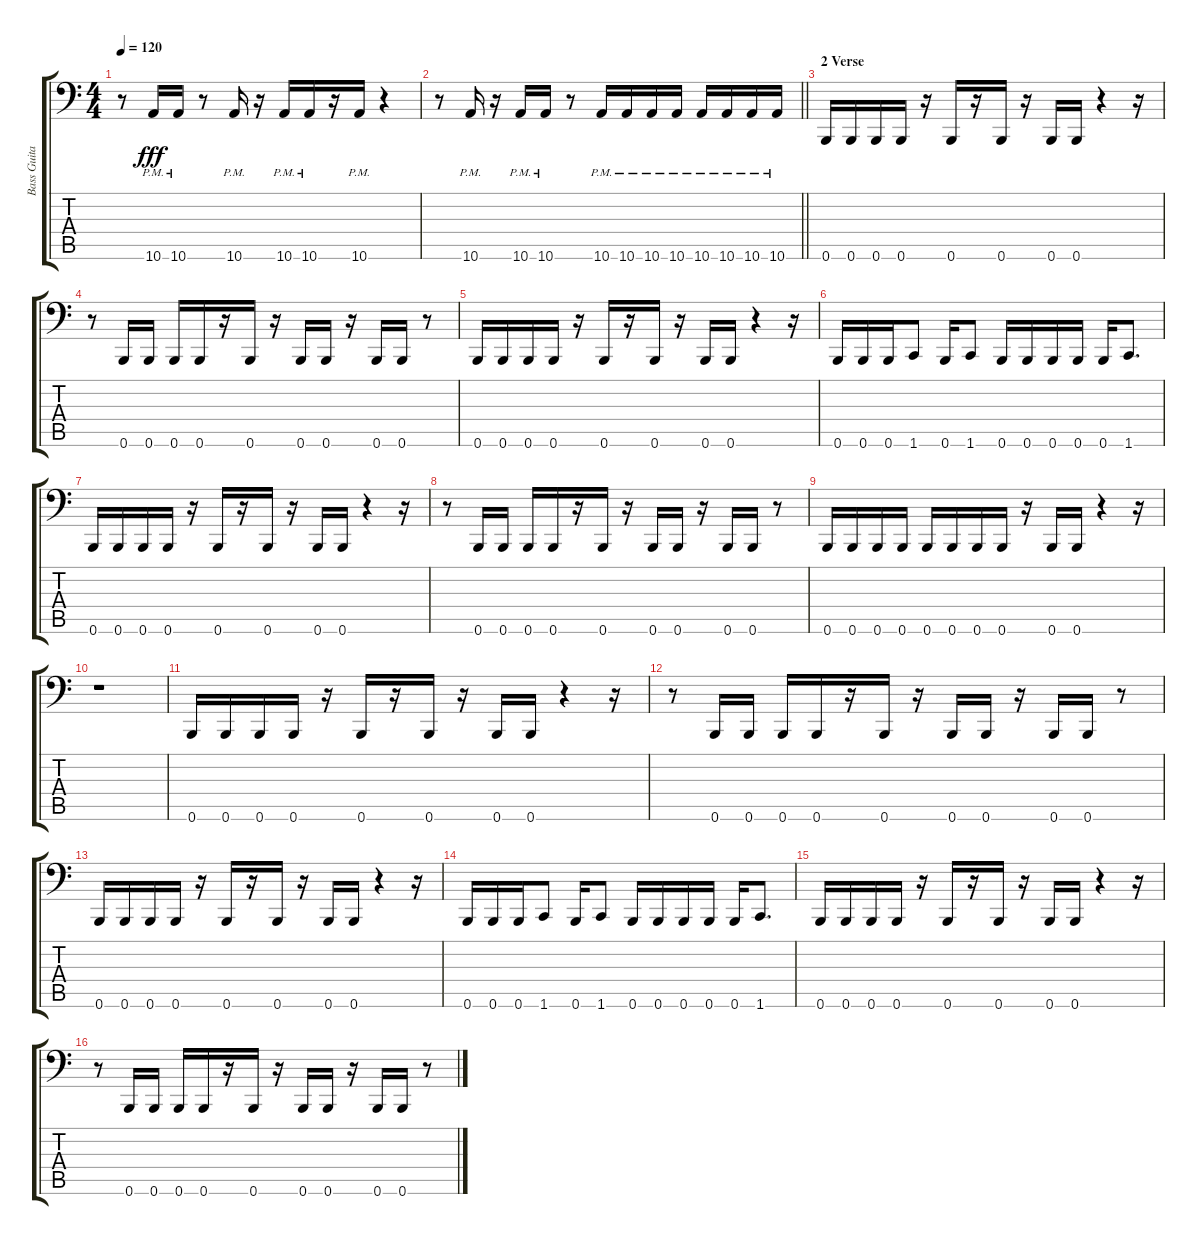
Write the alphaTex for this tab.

\track ("Bass Guitar" "Bass Guita") {instrument electricbassfinger}
\staff {score tabs}
\tuning (Db3 Ab2 E2 B1 Gb1 B0) {hide}
\ts (4 4)
\tempo 120
\clef f4
\ks c
r.8{dy fff} 10.6{pm}.16 10.6{pm}.16 r.8 10.6{pm}.16 r.16 10.6{pm}.16 10.6{pm}.16 r.16 10.6{pm}.16 r.4 |
\barLineRight lightlight
r.8 10.6{pm}.16 r.16 10.6{pm}.16 10.6{pm}.16 r.8 10.6{pm}.16 10.6{pm}.16 10.6{pm}.16 10.6{pm}.16 10.6{pm}.16 10.6{pm}.16 10.6{pm}.16 10.6{pm}.16 |
\section ("" "2 Verse")
0.6.16 0.6.16 0.6.16 0.6.16 r.16 0.6.16 r.16 0.6.16 r.16 0.6.16 0.6.16 r.4 r.16 |
r.8 0.6.16 0.6.16 0.6.16 0.6.16 r.16 0.6.16 r.16 0.6.16 0.6.16 r.16 0.6.16 0.6.16 r.8 |
0.6.16 0.6.16 0.6.16 0.6.16 r.16 0.6.16 r.16 0.6.16 r.16 0.6.16 0.6.16 r.4 r.16 |
0.6.16 0.6.16 0.6.16 1.6.8 0.6.16 1.6.8 0.6.16 0.6.16 0.6.16 0.6.16 0.6.16 1.6.8{d} |
0.6.16 0.6.16 0.6.16 0.6.16 r.16 0.6.16 r.16 0.6.16 r.16 0.6.16 0.6.16 r.4 r.16 |
r.8 0.6.16 0.6.16 0.6.16 0.6.16 r.16 0.6.16 r.16 0.6.16 0.6.16 r.16 0.6.16 0.6.16 r.8 |
0.6.16 0.6.16 0.6.16 0.6.16 0.6.16 0.6.16 0.6.16 0.6.16 r.16 0.6.16 0.6.16 r.4 r.16 |
r.1 |
0.6.16 0.6.16 0.6.16 0.6.16 r.16 0.6.16 r.16 0.6.16 r.16 0.6.16 0.6.16 r.4 r.16 |
r.8 0.6.16 0.6.16 0.6.16 0.6.16 r.16 0.6.16 r.16 0.6.16 0.6.16 r.16 0.6.16 0.6.16 r.8 |
0.6.16 0.6.16 0.6.16 0.6.16 r.16 0.6.16 r.16 0.6.16 r.16 0.6.16 0.6.16 r.4 r.16 |
0.6.16 0.6.16 0.6.16 1.6.8 0.6.16 1.6.8 0.6.16 0.6.16 0.6.16 0.6.16 0.6.16 1.6.8{d} |
0.6.16 0.6.16 0.6.16 0.6.16 r.16 0.6.16 r.16 0.6.16 r.16 0.6.16 0.6.16 r.4 r.16 |
r.8 0.6.16 0.6.16 0.6.16 0.6.16 r.16 0.6.16 r.16 0.6.16 0.6.16 r.16 0.6.16 0.6.16 r.8
